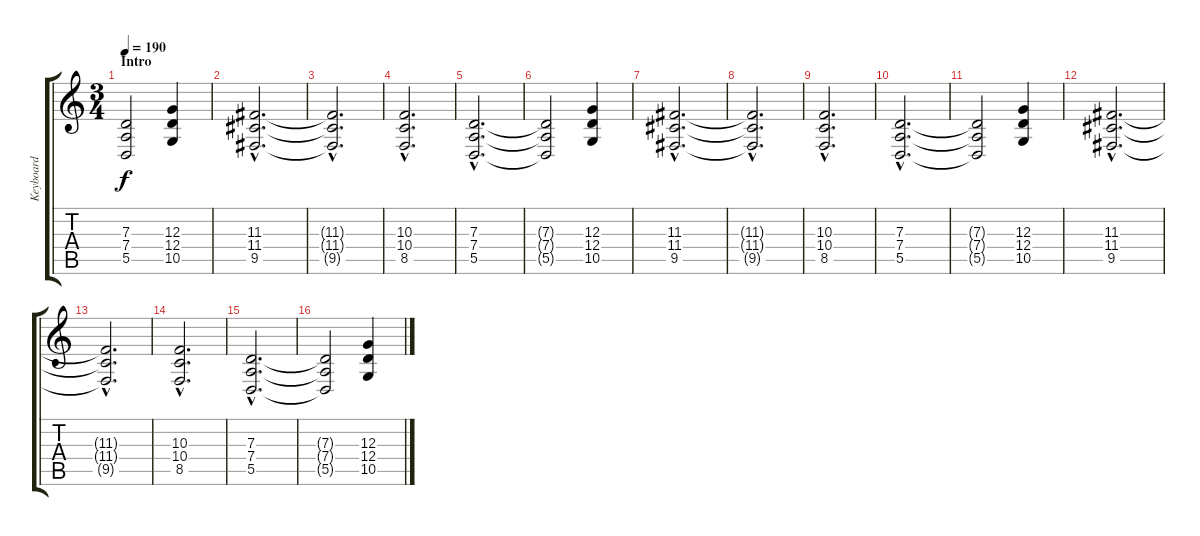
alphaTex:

\track ("Keyboard" "Keyboard") {instrument choiraahs}
\staff {score tabs}
\tuning (E4 B3 G3 D3 A2 E2) {hide}
\ts (3 4)
\section ("" "Intro")
\tempo 190
\tempo 210
\tempo 190
\clef g2
\ks c
(7.3 7.4 5.5).2{dy f instrument choiraahs} (12.3 12.4 10.5).4 |
(11.3{hac} 11.4{hac} 9.5{hac}).2{d} |
(11.3{hac t} 11.4{hac t} 9.5{hac t}).2{d} |
(10.3{hac} 10.4{hac} 8.5{hac}).2{d} |
(7.3{hac} 7.4{hac} 5.5{hac}).2{d} |
(7.3{t} 7.4{t} 5.5{t}).2 (12.3 12.4 10.5).4 |
(11.3{hac} 11.4{hac} 9.5{hac}).2{d} |
(11.3{hac t} 11.4{hac t} 9.5{hac t}).2{d} |
(10.3{hac} 10.4{hac} 8.5{hac}).2{d} |
(7.3{hac} 7.4{hac} 5.5{hac}).2{d} |
(7.3{t} 7.4{t} 5.5{t}).2 (12.3 12.4 10.5).4 |
(11.3{hac} 11.4{hac} 9.5{hac}).2{d} |
(11.3{hac t} 11.4{hac t} 9.5{hac t}).2{d} |
(10.3{hac} 10.4{hac} 8.5{hac}).2{d} |
(7.3{hac} 7.4{hac} 5.5{hac}).2{d} |
(7.3{t} 7.4{t} 5.5{t}).2 (12.3 12.4 10.5).4
